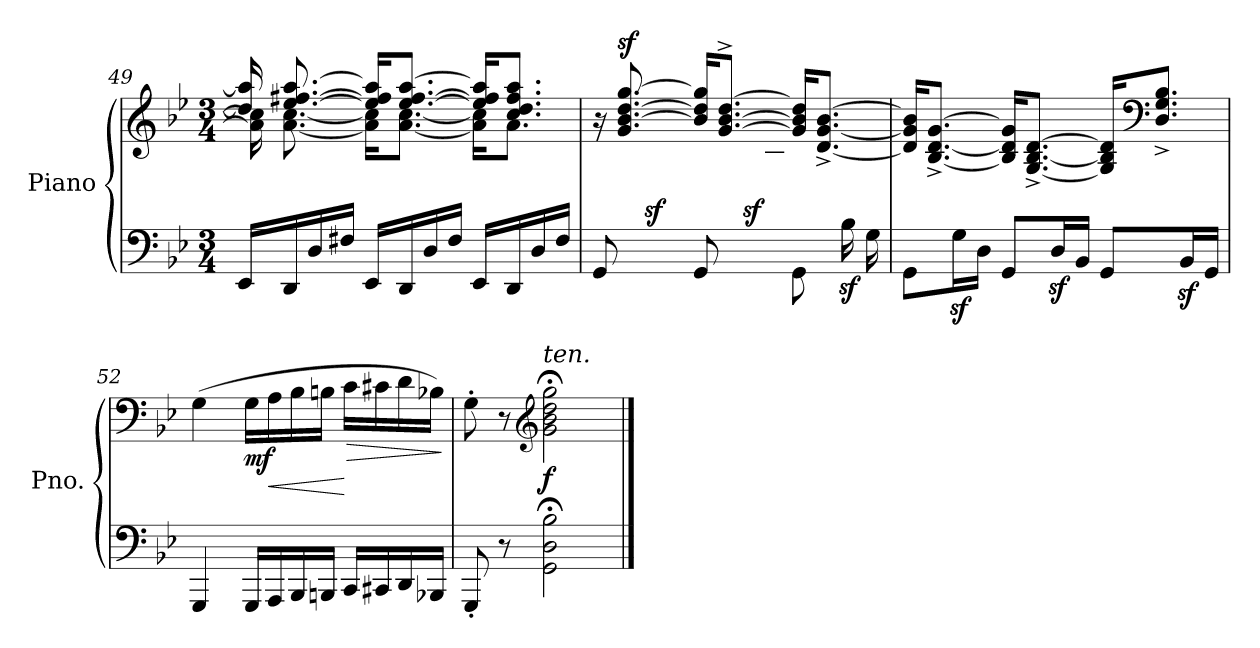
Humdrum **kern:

**kern	**kern	**dynam
*part1	*part1	*part1
*staff2	*staff1	*staff1/2
*I"Piano	*	*
*I'Pno.	*	*
!!LO:LB:g=z
*clefF4	*clefG2	*
*k[b-e-]	*k[b-e-]	*
*M3/4	*M3/4	*
=49	=49	=49
*	*^	*
16EE-/LL	16dd/] 16aa/]	16a\] 16cc\]	.
16DD/	[8.ee-/ [8.ff#X/ [8.aa/	[8.a\ [8.cc\	.
16D/	.	.	.
16F#X/JJ	.	.	.
16EE-/LL	16ee-/] 16ff#/] 16aa/]KL	16a\] 16cc\]KL	.
16DD/	[8.ee-/ [8.ff#/ [8.aa/J	[8.a\ [8.cc\J	.
16D/	.	.	.
16F#/JJ	.	.	.
16EE-/LL	16ee-/] 16ff#/] 16aa/]KL	16a\] 16cc\]KL	.
16DD/	8.cc/ 8.dd/ 8.ff#/ 8.aa/J	8.a\J	.
16D/	.	.	.
16F#/JJ	.	.	.
=50	=50	=50	=50
8GG/L	16r	8ryy	.
!	!	!	!LO:DY:a
.	8.g/ [8.b-/ [8.dd/ [8.gg/	.	sf
!	!	!	!LO:DY:a=2
8ryy	.	16g\L	sf
.	.	16d\JJ	.
8GG/L	16b-/] 16dd/] 16gg/]KL	8ryy	.
.	[8.g/^ [8.b-/^ [8.dd/^J	.	.
!	!	!	!LO:DY:a=2
8ryy	.	16d\L	sf
.	.	16B-\JJ	.
8GG\L	16g/] 16b-/] 16dd/]KL	4ryy	.
.	[8.d/^ [8.g/^ [8.b-/^J	.	.
16B-z<\L	.	.	.
16G\JJ	.	.	.
*	*v	*v	*
!!LO:LB:g=z
=51	=51	=51
8GG\L	16d/] 16g/] 16b-/]KL	.
.	[8.B-/^ [8.d/^ [8.g/^J	.
16Gz<\L	.	.
16D\JJ	.	.
8GG/L	16B-/] 16d/] 16g/]KL	.
.	[8.G/^ [8.B-/^ [8.d/^J	.
16Dz</L	.	.
16BB-/JJ	.	.
8GG/L	16G/] 16B-/] 16d/]KL	.
*	*clefF4	*
.	8.D/^ 8.G/^ 8.B-/^J	.
16BB-z</L	.	.
16GG/JJ	.	.
=52	=52	=52
4GGG/	(>4G\	.
!	!	!LO:DY:b
16GGG/LL	16G\LL	mf
!	!	!LO:HP:b
16AAA/	16A\	<
16BBB-/	16B-\	.
16BBBn/JJ	16Bn\JJ	.
!	!	!LO:HP:n=1:b
16CC/LL	16c\LL	[ >
16CC#X/	16c#X\	.
16DD/	16d\	.
16BBB-X/JJ	16B-X\JJ)	.
.	.	]
=53	=53	=53
8GGG'/	8G'\	.
8r	8r	.
*	*clefG2	*
!	!LO:TX:a:i:t=ten.	!
!	!	!LO:DY:b
2GG\;< 2D\;< 2B-\;<	2g\;< 2b-\;< 2dd\;< 2gg\;<	f
==	==	==
*-	*-	*-
